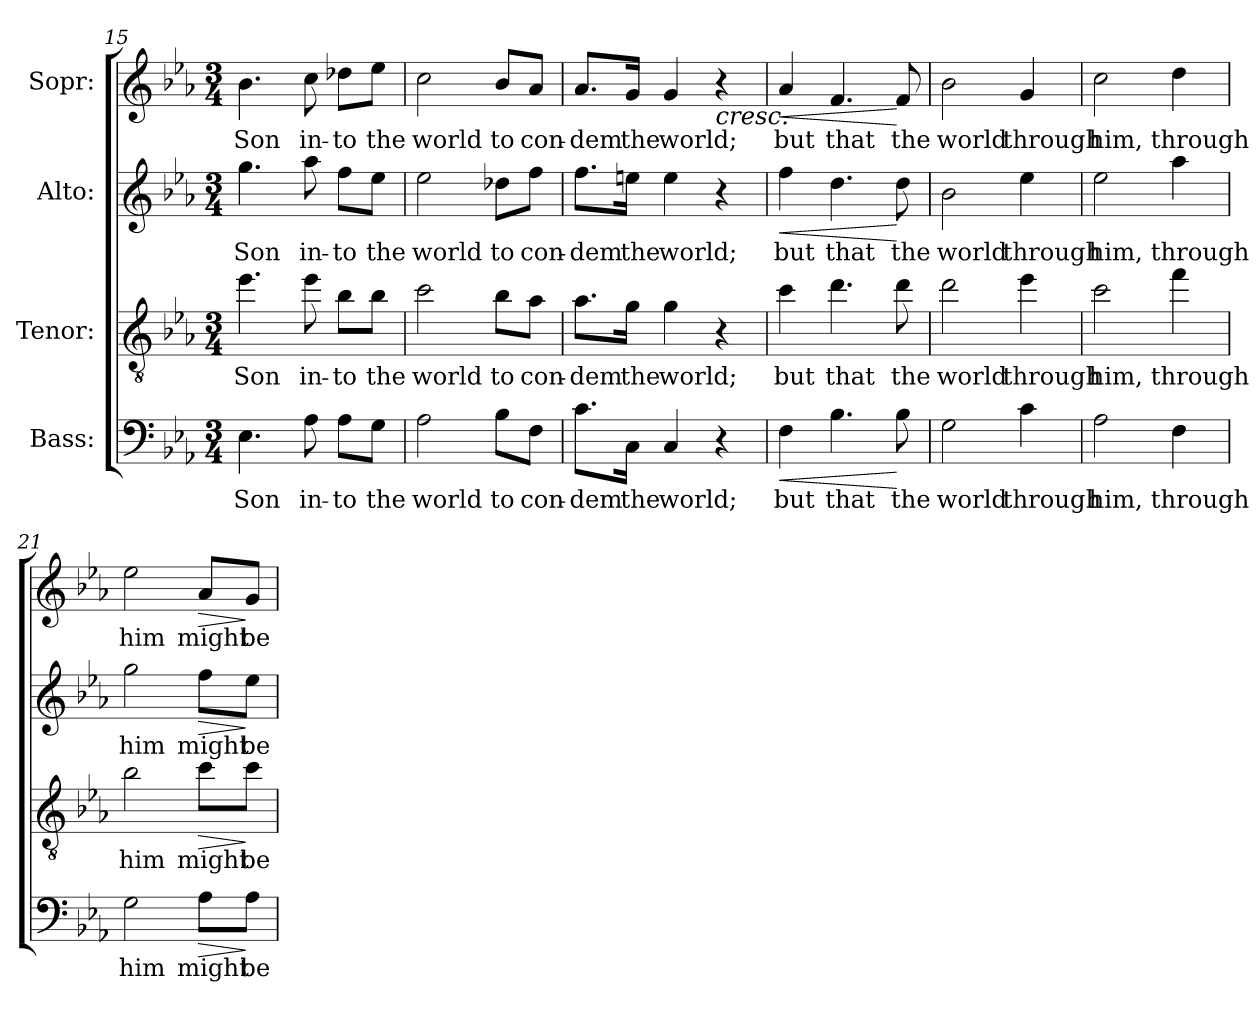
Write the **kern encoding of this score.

**kern	**text	**dynam	**kern	**text	**dynam	**kern	**text	**dynam	**kern	**text	**dynam
*part4	*part4	*part4	*part3	*part3	*part3	*part2	*part2	*part2	*part1	*part1	*part1
*staff4	*staff4	*staff4	*staff3	*staff3	*staff3	*staff2	*staff2	*staff2	*staff1	*staff1	*staff1
*I"Bass:	*	*	*I"Tenor:	*	*	*I"Alto:	*	*	*I"Sopr:	*	*
*clefF4	*	*	*clefGv2	*	*	*clefG2	*	*	*clefG2	*	*
*	*	*	*ITrd7c12	*	*	*ITrd7c12	*	*	*	*	*
*k[b-e-a-]	*	*	*k[b-e-a-]	*	*	*k[b-e-a-]	*	*	*k[b-e-a-]	*	*
*E-:	*	*	*E-:	*	*	*E-:	*	*	*E-:	*	*
*M3/4	*	*	*M3/4	*	*	*M3/4	*	*	*M3/4	*	*
=15	=15	=15	=15	=15	=15	=15	=15	=15	=15	=15	=15
!	!LO:LY:b:color=#000000	!	!	!	!	!	!	!	!	!	!
!	!	!	!	!LO:LY:b:color=#000000	!	!	!	!	!	!	!
!	!	!	!	!	!	!	!LO:LY:b:color=#000000	!	!	!	!
!	!	!	!	!	!	!	!	!	!	!LO:LY:b:color=#000000	!
4.E-i\	Son	.	4.e-i\	Son	.	4.gi\	Son	.	4.b-i\	Son	.
!	!LO:LY:b:color=#000000	!	!	!	!	!	!	!	!	!	!
!	!	!	!	!LO:LY:b:color=#000000	!	!	!	!	!	!	!
!	!	!	!	!	!	!	!LO:LY:b:color=#000000	!	!	!	!
!	!	!	!	!	!	!	!	!	!	!LO:LY:b:color=#000000	!
8A-i\	in-	.	8e-i\	in-	.	8a-i\	in-	.	8cci\	in-	.
!	!LO:LY:b:color=#000000	!	!	!	!	!	!	!	!	!	!
!	!	!	!	!LO:LY:b:color=#000000	!	!	!	!	!	!	!
!	!	!	!	!	!	!	!LO:LY:b:color=#000000	!	!	!	!
!	!	!	!	!	!	!	!	!	!	!LO:LY:b:color=#000000	!
8A-i\L	-to	.	8B-i\L	-to	.	8fi\L	-to	.	8dd-Xi\L	-to	.
!	!LO:LY:b:color=#000000	!	!	!	!	!	!	!	!	!	!
!	!	!	!	!LO:LY:b:color=#000000	!	!	!	!	!	!	!
!	!	!	!	!	!	!	!LO:LY:b:color=#000000	!	!	!	!
!	!	!	!	!	!	!	!	!	!	!LO:LY:b:color=#000000	!
8Gi\J	the	.	8B-i\J	the	.	8e-i\J	the	.	8ee-i\J	the	.
!!LO:LB:g=z
=16	=16	=16	=16	=16	=16	=16	=16	=16	=16	=16	=16
!	!LO:LY:b:color=#000000	!	!	!	!	!	!	!	!	!	!
!	!	!	!	!LO:LY:b:color=#000000	!	!	!	!	!	!	!
!	!	!	!	!	!	!	!LO:LY:b:color=#000000	!	!	!	!
!	!	!	!	!	!	!	!	!	!	!LO:LY:b:color=#000000	!
2A-i\	world	.	2ci\	world	.	2e-i\	world	.	2cci\	world	.
!	!LO:LY:b:color=#000000	!	!	!	!	!	!	!	!	!	!
!	!	!	!	!LO:LY:b:color=#000000	!	!	!	!	!	!	!
!	!	!	!	!	!	!	!LO:LY:b:color=#000000	!	!	!	!
!	!	!	!	!	!	!	!	!	!	!LO:LY:b:color=#000000	!
8B-i\L	to	.	8B-i\L	to	.	8d-Xi\L	to	.	8b-i/L	to	.
!	!LO:LY:b:color=#000000	!	!	!	!	!	!	!	!	!	!
!	!	!	!	!LO:LY:b:color=#000000	!	!	!	!	!	!	!
!	!	!	!	!	!	!	!LO:LY:b:color=#000000	!	!	!	!
!	!	!	!	!	!	!	!	!	!	!LO:LY:b:color=#000000	!
8Fi\J	con-	.	8A-i\J	con-	.	8fi\J	con-	.	8a-i/J	con-	.
=17	=17	=17	=17	=17	=17	=17	=17	=17	=17	=17	=17
!	!LO:LY:b:color=#000000	!	!	!	!	!	!	!	!	!	!
!	!	!	!	!LO:LY:b:color=#000000	!	!	!	!	!	!	!
!	!	!	!	!	!	!	!LO:LY:b:color=#000000	!	!	!	!
!	!	!	!	!	!	!	!	!	!	!LO:LY:b:color=#000000	!
8.ci\L	-dem	.	8.A-i\L	-dem	.	8.fi\L	-dem	.	8.a-i/L	-dem	.
!	!LO:LY:b:color=#000000	!	!	!	!	!	!	!	!	!	!
!	!	!	!	!LO:LY:b:color=#000000	!	!	!	!	!	!	!
!	!	!	!	!	!	!	!LO:LY:b:color=#000000	!	!	!	!
!	!	!	!	!	!	!	!	!	!	!LO:LY:b:color=#000000	!
16Ci\Jk	the	.	16Gi\Jk	the	.	16eni\Jk	the	.	16gi/Jk	the	.
!	!LO:LY:b:color=#000000	!	!	!	!	!	!	!	!	!	!
!	!	!	!	!LO:LY:b:color=#000000	!	!	!	!	!	!	!
!	!	!	!	!	!	!	!LO:LY:b:color=#000000	!	!	!	!
!	!	!	!	!	!	!	!	!	!	!LO:LY:b:color=#000000	!
4Ci/	world;	.	4Gi\	world;	.	4ei\	world;	.	4gi/	world;	.
!	!	!	!	!	!	!	!	!	!	!	!LO:HP:b
4r	.	.	4r	.	.	4r	.	.	4r	.	<
=18	=18	=18	=18	=18	=18	=18	=18	=18	=18	=18	=18
!	!LO:LY:b:color=#000000	!LO:HP:b	!	!	!	!	!	!	!	!	!
!	!	!	!	!LO:LY:b:color=#000000	!	!	!	!	!	!	!
!	!	!	!	!	!	!	!LO:LY:b:color=#000000	!LO:HP:b	!	!	!
!	!	!	!	!	!	!	!	!	!	!LO:LY:b:color=#000000	!LO:HP:b
4Fi\	but	<	4ci\	but	.	4fi\	but	<	4a-i/	but	<
!	!LO:LY:b:color=#000000	!	!	!	!	!	!	!	!	!	!
!	!	!	!	!LO:LY:b:color=#000000	!	!	!	!	!	!	!
!	!	!	!	!	!	!	!LO:LY:b:color=#000000	!	!	!	!
!	!	!	!	!	!	!	!	!	!	!LO:LY:b:color=#000000	!
4.B-i\	that	.	4.di\	that	.	4.di\	that	.	4.fi/	that	.
!	!LO:LY:b:color=#000000	!	!	!	!	!	!	!	!	!	!
!	!	!	!	!LO:LY:b:color=#000000	!	!	!	!	!	!	!
!	!	!	!	!	!	!	!LO:LY:b:color=#000000	!	!	!	!
!	!	!	!	!	!	!	!	!	!	!LO:LY:b:color=#000000	!
8B-i\	the	[	8di\	the	.	8di\	the	[	8fi/	the	[ [
=19	=19	=19	=19	=19	=19	=19	=19	=19	=19	=19	=19
!	!LO:LY:b:color=#000000	!	!	!	!	!	!	!	!	!	!
!	!	!	!	!LO:LY:b:color=#000000	!	!	!	!	!	!	!
!	!	!	!	!	!	!	!LO:LY:b:color=#000000	!	!	!	!
!	!	!	!	!	!	!	!	!	!	!LO:LY:b:color=#000000	!
2Gi\	world	.	2di\	world	.	2B-i\	world	.	2b-i\	world	.
!	!LO:LY:b:color=#000000	!	!	!	!	!	!	!	!	!	!
!	!	!	!	!LO:LY:b:color=#000000	!	!	!	!	!	!	!
!	!	!	!	!	!	!	!LO:LY:b:color=#000000	!	!	!	!
!	!	!	!	!	!	!	!	!	!	!LO:LY:b:color=#000000	!
4ci\	through	.	4e-i\	through	.	4e-i\	through	.	4gi/	through	.
=20	=20	=20	=20	=20	=20	=20	=20	=20	=20	=20	=20
!	!LO:LY:b:color=#000000	!	!	!	!	!	!	!	!	!	!
!	!	!	!	!LO:LY:b:color=#000000	!	!	!	!	!	!	!
!	!	!	!	!	!	!	!LO:LY:b:color=#000000	!	!	!	!
!	!	!	!	!	!	!	!	!	!	!LO:LY:b:color=#000000	!
2A-i\	him,	.	2ci\	him,	.	2e-i\	him,	.	2cci\	him,	.
!	!LO:LY:b:color=#000000	!	!	!	!	!	!	!	!	!	!
!	!	!	!	!LO:LY:b:color=#000000	!	!	!	!	!	!	!
!	!	!	!	!	!	!	!LO:LY:b:color=#000000	!	!	!	!
!	!	!	!	!	!	!	!	!	!	!LO:LY:b:color=#000000	!
4Fi\	through	.	4fi\	through	.	4a-i\	through	.	4ddi\	through	.
!!LO:LB:g=z
=21	=21	=21	=21	=21	=21	=21	=21	=21	=21	=21	=21
!	!LO:LY:b:color=#000000	!	!	!	!	!	!	!	!	!	!
!	!	!	!	!LO:LY:b:color=#000000	!	!	!	!	!	!	!
!	!	!	!	!	!	!	!LO:LY:b:color=#000000	!	!	!	!
!	!	!	!	!	!	!	!	!	!	!LO:LY:b:color=#000000	!
2Gi\	him	.	2B-i\	him	.	2gi\	him	.	2ee-i\	him	.
!	!LO:LY:b:color=#000000	!LO:HP:b	!	!	!	!	!	!	!	!	!
!	!	!	!	!LO:LY:b:color=#000000	!LO:HP:b	!	!	!	!	!	!
!	!	!	!	!	!	!	!LO:LY:b:color=#000000	!LO:HP:b	!	!	!
!	!	!	!	!	!	!	!	!	!	!LO:LY:b:color=#000000	!LO:HP:b
8A-i\L	might	>	8ci\L	might	>	8fi\L	might	>	8a-i/L	might	>
!	!LO:LY:b:color=#000000	!	!	!	!	!	!	!	!	!	!
!	!	!	!	!LO:LY:b:color=#000000	!	!	!	!	!	!	!
!	!	!	!	!	!	!	!LO:LY:b:color=#000000	!	!	!	!
!	!	!	!	!	!	!	!	!	!	!LO:LY:b:color=#000000	!
8A-i\J	be	]	8ci\J	be	]	8e-i\J	be	]	8gi/J	be	]
=	=	=	=	=	=	=	=	=	=	=	=
*-	*-	*-	*-	*-	*-	*-	*-	*-	*-	*-	*-
